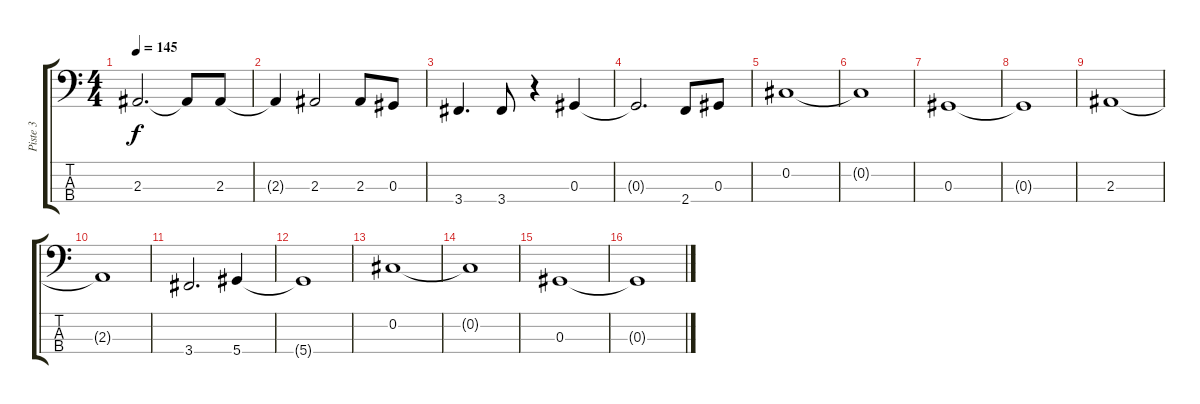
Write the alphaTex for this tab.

\track ("Piste 3" "Piste 3") {instrument acousticbass}
\staff {score tabs}
\tuning (Gb2 Db2 Ab1 Eb1) {hide}
\ts (4 4)
\tempo 145
\clef f4
\ks c
2.3.2{d dy f} 2.3{t}.8 2.3.8 |
2.3{t}.4 2.3.2 2.3.8 0.3.8 |
3.4.4{d} 3.4.8 r.4 0.3.4 |
0.3{t}.2{d} 2.4.8 0.3.8 |
0.2.1 |
0.2{t}.1 |
0.3.1 |
0.3{t}.1 |
2.3.1 |
2.3{t}.1 |
3.4.2{d} 5.4.4 |
5.4{t}.1 |
0.2.1 |
0.2{t}.1 |
0.3.1 |
0.3{t}.1
